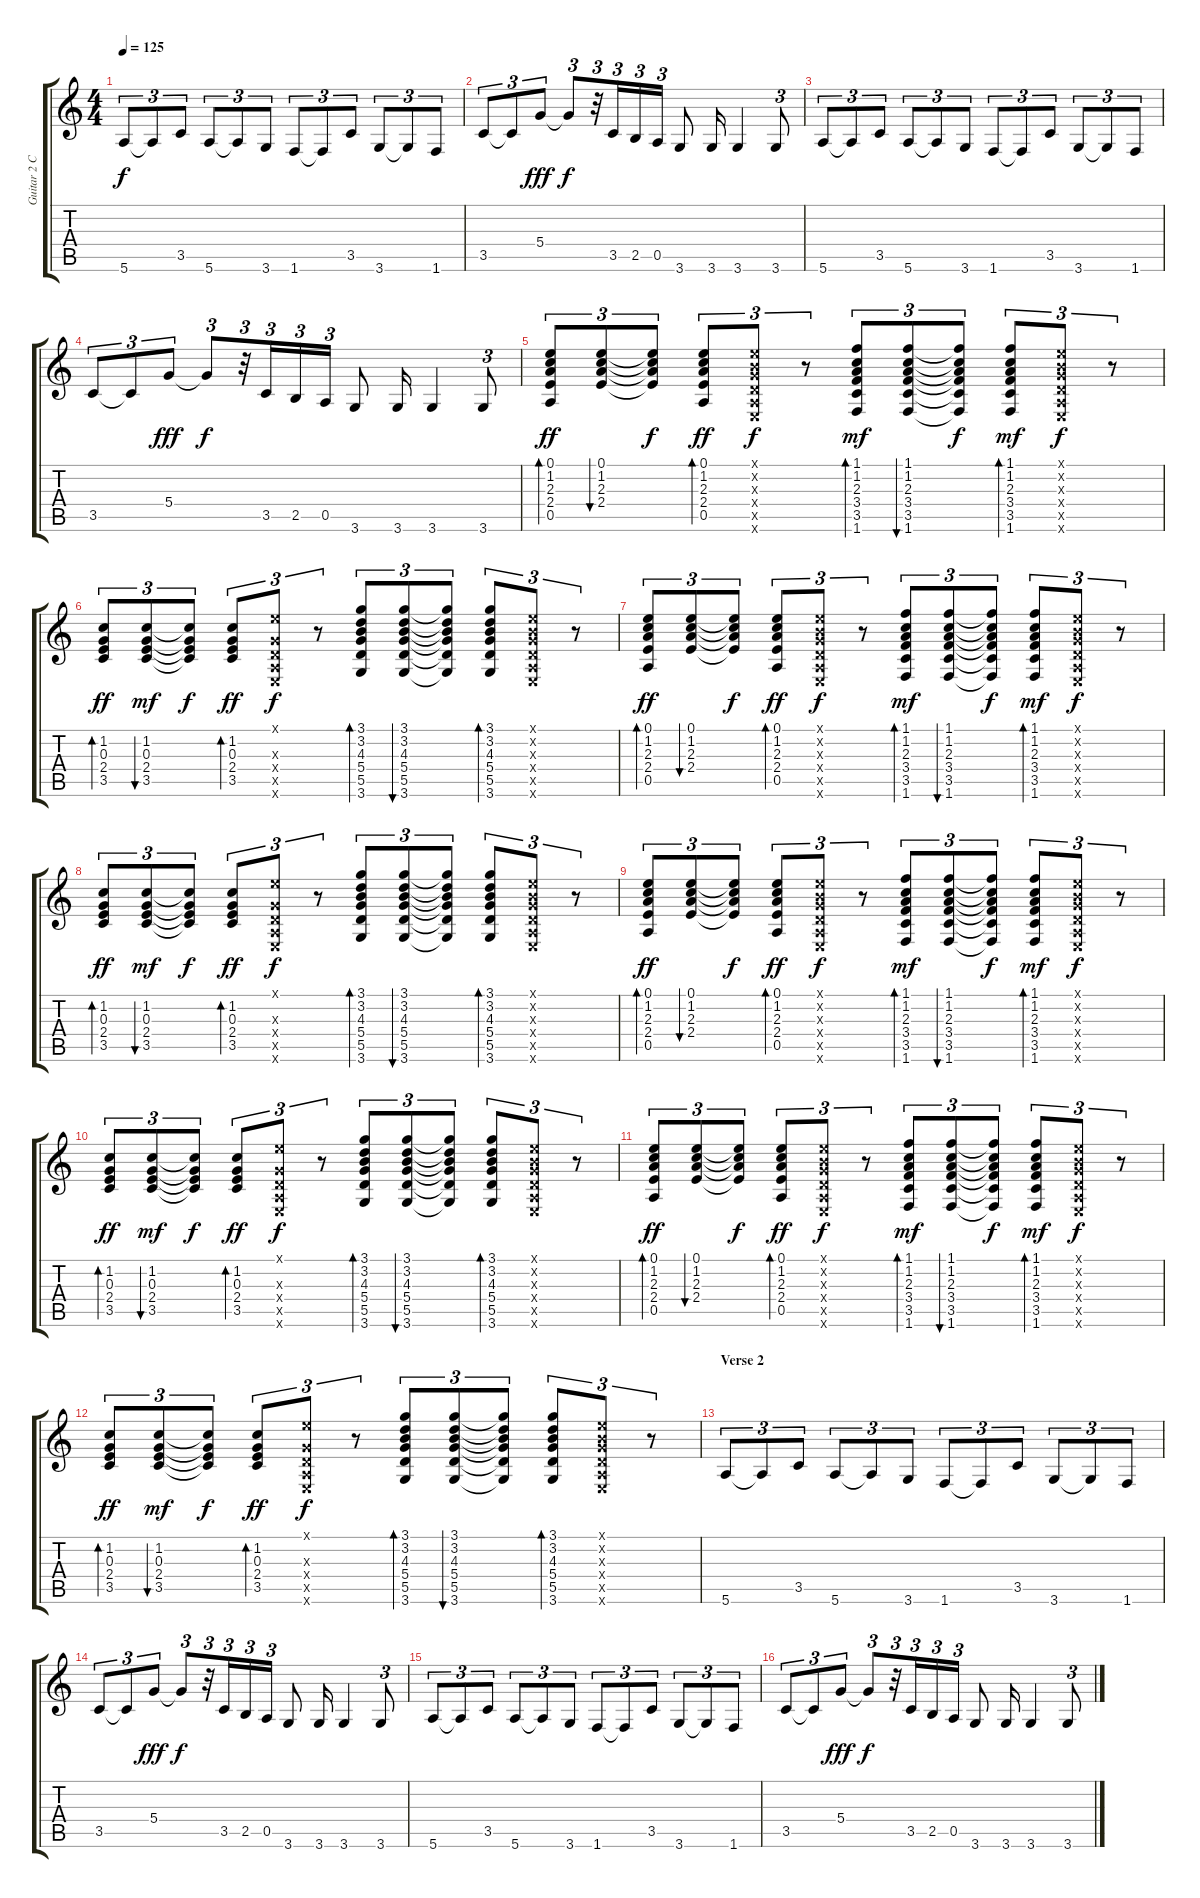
\track ("Guitar 2 Clean + Small reverb" "Guitar 2 C") {instrument electricguitarclean}
\staff {score tabs}
\tuning (E4 B3 G3 D3 A2 E2) {hide}
\ts (4 4)
\tempo 125
\clef g2
\ks c
5.6.8{tu (3 2) dy f} 5.6{t}.8{tu (3 2)} 3.5.8{tu (3 2)} 5.6.8{tu (3 2)} 5.6{t}.8{tu (3 2)} 3.6.8{tu (3 2)} 1.6.8{tu (3 2)} 1.6{t}.8{tu (3 2)} 3.5.8{tu (3 2)} 3.6.8{tu (3 2)} 3.6{t}.8{tu (3 2)} 1.6.8{tu (3 2)} |
3.5.8{tu (3 2)} 3.5{t}.8{tu (3 2)} 5.4.8{tu (3 2) dy fff} 5.4{t}.8{tu (3 2) dy f} r.32{tu (3 2)} 3.5.16{tu (3 2)} 2.5.16{tu (3 2)} 0.5.16{tu (3 2)} 3.6.8 3.6.16 3.6.4 3.6.8{tu (3 2)} |
5.6.8{tu (3 2)} 5.6{t}.8{tu (3 2)} 3.5.8{tu (3 2)} 5.6.8{tu (3 2)} 5.6{t}.8{tu (3 2)} 3.6.8{tu (3 2)} 1.6.8{tu (3 2)} 1.6{t}.8{tu (3 2)} 3.5.8{tu (3 2)} 3.6.8{tu (3 2)} 3.6{t}.8{tu (3 2)} 1.6.8{tu (3 2)} |
3.5.8{tu (3 2)} 3.5{t}.8{tu (3 2)} 5.4.8{tu (3 2) dy fff} 5.4{t}.8{tu (3 2) dy f} r.32{tu (3 2)} 3.5.16{tu (3 2)} 2.5.16{tu (3 2)} 0.5.16{tu (3 2)} 3.6.8 3.6.16 3.6.4 3.6.8{tu (3 2)} |
(0.1 1.2 2.3 2.4 0.5).8{tu (3 2) bd 30 dy ff} (0.1 1.2 2.3 2.4).8{tu (3 2) bu 30} (0.1{t} 1.2{t} 2.3{t} 2.4{t}).8{tu (3 2) dy f} (0.1 1.2 2.3 2.4 0.5).8{tu (3 2) bd 30 dy ff} (0.1{x} 0.2{x} 0.3{x} 0.4{x} 0.5{x} 0.6{x}).8{tu (3 2) dy f} r.8{tu (3 2)} (1.1 1.2 2.3 3.4 3.5 1.6).8{tu (3 2) bd 30 dy mf} (1.1 1.2 2.3 3.4 3.5 1.6).8{tu (3 2) bu 30} (1.1{t} 1.2{t} 2.3{t} 3.4{t} 3.5{t} 1.6{t}).8{tu (3 2) dy f} (1.1 1.2 2.3 3.4 3.5 1.6).8{tu (3 2) bd 30 dy mf} (0.1{x} 0.2{x} 0.3{x} 0.4{x} 0.5{x} 0.6{x}).8{tu (3 2) dy f} r.8{tu (3 2)} |
(1.2 0.3 2.4 3.5).8{tu (3 2) bd 30 dy ff} (1.2 0.3 2.4 3.5).8{tu (3 2) bu 30 dy mf} (1.2{t} 0.3{t} 2.4{t} 3.5{t}).8{tu (3 2) dy f} (1.2 0.3 2.4 3.5).8{tu (3 2) bd 30 dy ff} (0.1{x} 0.3{x} 0.4{x} 0.5{x} 0.6{x}).8{tu (3 2) dy f} r.8{tu (3 2)} (3.1 3.2 4.3 5.4 5.5 3.6).8{tu (3 2) bd 30} (3.1 3.2 4.3 5.4 5.5 3.6).8{tu (3 2) bu 30} (3.1{t} 3.2{t} 4.3{t} 5.4{t} 5.5{t} 3.6{t}).8{tu (3 2)} (3.1 3.2 4.3 5.4 5.5 3.6).8{tu (3 2) bd 30} (0.1{x} 0.2{x} 0.3{x} 0.4{x} 0.5{x} 0.6{x}).8{tu (3 2)} r.8{tu (3 2)} |
(0.1 1.2 2.3 2.4 0.5).8{tu (3 2) bd 30 dy ff} (0.1 1.2 2.3 2.4).8{tu (3 2) bu 30} (0.1{t} 1.2{t} 2.3{t} 2.4{t}).8{tu (3 2) dy f} (0.1 1.2 2.3 2.4 0.5).8{tu (3 2) bd 30 dy ff} (0.1{x} 0.2{x} 0.3{x} 0.4{x} 0.5{x} 0.6{x}).8{tu (3 2) dy f} r.8{tu (3 2)} (1.1 1.2 2.3 3.4 3.5 1.6).8{tu (3 2) bd 30 dy mf} (1.1 1.2 2.3 3.4 3.5 1.6).8{tu (3 2) bu 30} (1.1{t} 1.2{t} 2.3{t} 3.4{t} 3.5{t} 1.6{t}).8{tu (3 2) dy f} (1.1 1.2 2.3 3.4 3.5 1.6).8{tu (3 2) bd 30 dy mf} (0.1{x} 0.2{x} 0.3{x} 0.4{x} 0.5{x} 0.6{x}).8{tu (3 2) dy f} r.8{tu (3 2)} |
(1.2 0.3 2.4 3.5).8{tu (3 2) bd 30 dy ff} (1.2 0.3 2.4 3.5).8{tu (3 2) bu 30 dy mf} (1.2{t} 0.3{t} 2.4{t} 3.5{t}).8{tu (3 2) dy f} (1.2 0.3 2.4 3.5).8{tu (3 2) bd 30 dy ff} (0.1{x} 0.3{x} 0.4{x} 0.5{x} 0.6{x}).8{tu (3 2) dy f} r.8{tu (3 2)} (3.1 3.2 4.3 5.4 5.5 3.6).8{tu (3 2) bd 30} (3.1 3.2 4.3 5.4 5.5 3.6).8{tu (3 2) bu 30} (3.1{t} 3.2{t} 4.3{t} 5.4{t} 5.5{t} 3.6{t}).8{tu (3 2)} (3.1 3.2 4.3 5.4 5.5 3.6).8{tu (3 2) bd 30} (0.1{x} 0.2{x} 0.3{x} 0.4{x} 0.5{x} 0.6{x}).8{tu (3 2)} r.8{tu (3 2)} |
(0.1 1.2 2.3 2.4 0.5).8{tu (3 2) bd 30 dy ff} (0.1 1.2 2.3 2.4).8{tu (3 2) bu 30} (0.1{t} 1.2{t} 2.3{t} 2.4{t}).8{tu (3 2) dy f} (0.1 1.2 2.3 2.4 0.5).8{tu (3 2) bd 30 dy ff} (0.1{x} 0.2{x} 0.3{x} 0.4{x} 0.5{x} 0.6{x}).8{tu (3 2) dy f} r.8{tu (3 2)} (1.1 1.2 2.3 3.4 3.5 1.6).8{tu (3 2) bd 30 dy mf} (1.1 1.2 2.3 3.4 3.5 1.6).8{tu (3 2) bu 30} (1.1{t} 1.2{t} 2.3{t} 3.4{t} 3.5{t} 1.6{t}).8{tu (3 2) dy f} (1.1 1.2 2.3 3.4 3.5 1.6).8{tu (3 2) bd 30 dy mf} (0.1{x} 0.2{x} 0.3{x} 0.4{x} 0.5{x} 0.6{x}).8{tu (3 2) dy f} r.8{tu (3 2)} |
(1.2 0.3 2.4 3.5).8{tu (3 2) bd 30 dy ff} (1.2 0.3 2.4 3.5).8{tu (3 2) bu 30 dy mf} (1.2{t} 0.3{t} 2.4{t} 3.5{t}).8{tu (3 2) dy f} (1.2 0.3 2.4 3.5).8{tu (3 2) bd 30 dy ff} (0.1{x} 0.3{x} 0.4{x} 0.5{x} 0.6{x}).8{tu (3 2) dy f} r.8{tu (3 2)} (3.1 3.2 4.3 5.4 5.5 3.6).8{tu (3 2) bd 30} (3.1 3.2 4.3 5.4 5.5 3.6).8{tu (3 2) bu 30} (3.1{t} 3.2{t} 4.3{t} 5.4{t} 5.5{t} 3.6{t}).8{tu (3 2)} (3.1 3.2 4.3 5.4 5.5 3.6).8{tu (3 2) bd 30} (0.1{x} 0.2{x} 0.3{x} 0.4{x} 0.5{x} 0.6{x}).8{tu (3 2)} r.8{tu (3 2)} |
(0.1 1.2 2.3 2.4 0.5).8{tu (3 2) bd 30 dy ff} (0.1 1.2 2.3 2.4).8{tu (3 2) bu 30} (0.1{t} 1.2{t} 2.3{t} 2.4{t}).8{tu (3 2) dy f} (0.1 1.2 2.3 2.4 0.5).8{tu (3 2) bd 30 dy ff} (0.1{x} 0.2{x} 0.3{x} 0.4{x} 0.5{x} 0.6{x}).8{tu (3 2) dy f} r.8{tu (3 2)} (1.1 1.2 2.3 3.4 3.5 1.6).8{tu (3 2) bd 30 dy mf} (1.1 1.2 2.3 3.4 3.5 1.6).8{tu (3 2) bu 30} (1.1{t} 1.2{t} 2.3{t} 3.4{t} 3.5{t} 1.6{t}).8{tu (3 2) dy f} (1.1 1.2 2.3 3.4 3.5 1.6).8{tu (3 2) bd 30 dy mf} (0.1{x} 0.2{x} 0.3{x} 0.4{x} 0.5{x} 0.6{x}).8{tu (3 2) dy f} r.8{tu (3 2)} |
(1.2 0.3 2.4 3.5).8{tu (3 2) bd 30 dy ff} (1.2 0.3 2.4 3.5).8{tu (3 2) bu 30 dy mf} (1.2{t} 0.3{t} 2.4{t} 3.5{t}).8{tu (3 2) dy f} (1.2 0.3 2.4 3.5).8{tu (3 2) bd 30 dy ff} (0.1{x} 0.3{x} 0.4{x} 0.5{x} 0.6{x}).8{tu (3 2) dy f} r.8{tu (3 2)} (3.1 3.2 4.3 5.4 5.5 3.6).8{tu (3 2) bd 30} (3.1 3.2 4.3 5.4 5.5 3.6).8{tu (3 2) bu 30} (3.1{t} 3.2{t} 4.3{t} 5.4{t} 5.5{t} 3.6{t}).8{tu (3 2)} (3.1 3.2 4.3 5.4 5.5 3.6).8{tu (3 2) bd 30} (0.1{x} 0.2{x} 0.3{x} 0.4{x} 0.5{x} 0.6{x}).8{tu (3 2)} r.8{tu (3 2)} |
\section ("" "Verse 2")
5.6.8{tu (3 2)} 5.6{t}.8{tu (3 2)} 3.5.8{tu (3 2)} 5.6.8{tu (3 2)} 5.6{t}.8{tu (3 2)} 3.6.8{tu (3 2)} 1.6.8{tu (3 2)} 1.6{t}.8{tu (3 2)} 3.5.8{tu (3 2)} 3.6.8{tu (3 2)} 3.6{t}.8{tu (3 2)} 1.6.8{tu (3 2)} |
3.5.8{tu (3 2)} 3.5{t}.8{tu (3 2)} 5.4.8{tu (3 2) dy fff} 5.4{t}.8{tu (3 2) dy f} r.32{tu (3 2)} 3.5.16{tu (3 2)} 2.5.16{tu (3 2)} 0.5.16{tu (3 2)} 3.6.8 3.6.16 3.6.4 3.6.8{tu (3 2)} |
5.6.8{tu (3 2)} 5.6{t}.8{tu (3 2)} 3.5.8{tu (3 2)} 5.6.8{tu (3 2)} 5.6{t}.8{tu (3 2)} 3.6.8{tu (3 2)} 1.6.8{tu (3 2)} 1.6{t}.8{tu (3 2)} 3.5.8{tu (3 2)} 3.6.8{tu (3 2)} 3.6{t}.8{tu (3 2)} 1.6.8{tu (3 2)} |
3.5.8{tu (3 2)} 3.5{t}.8{tu (3 2)} 5.4.8{tu (3 2) dy fff} 5.4{t}.8{tu (3 2) dy f} r.32{tu (3 2)} 3.5.16{tu (3 2)} 2.5.16{tu (3 2)} 0.5.16{tu (3 2)} 3.6.8 3.6.16 3.6.4 3.6.8{tu (3 2)}
